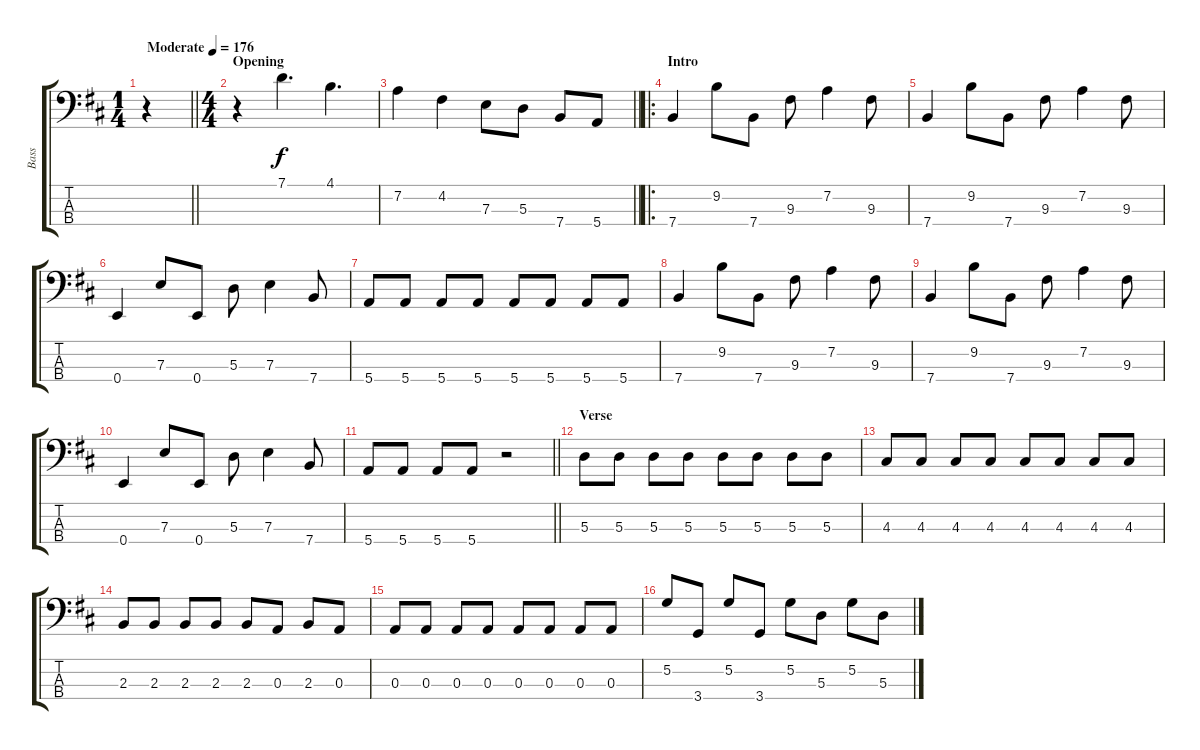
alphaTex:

\track ("Bass" "Bass") {instrument electricbassfinger}
\staff {score tabs}
\tuning (G2 D2 A1 E1) {hide}
\ts (1 4)
\tempo (176 "Moderate")
\clef f4
\barLineRight lightlight
\ks d
r.4{dy f instrument electricbassfinger} |
\ts (4 4)
\section ("" "Opening")
r.4 7.1.4{d} 4.1.4{d} |
\barLineRight lightlight
7.2.4 4.2.4 7.3.8 5.3.8 7.4.8 5.4.8 |
\ro
\section ("" "Intro")
7.4.4 9.2.8 7.4.8 9.3.8 7.2.4 9.3.8 |
7.4.4 9.2.8 7.4.8 9.3.8 7.2.4 9.3.8 |
0.4.4 7.3.8 0.4.8 5.3.8 7.3.4 7.4.8 |
5.4.8 5.4.8 5.4.8 5.4.8 5.4.8 5.4.8 5.4.8 5.4.8 |
7.4.4 9.2.8 7.4.8 9.3.8 7.2.4 9.3.8 |
7.4.4 9.2.8 7.4.8 9.3.8 7.2.4 9.3.8 |
0.4.4 7.3.8 0.4.8 5.3.8 7.3.4 7.4.8 |
\barLineRight lightlight
5.4.8 5.4.8 5.4.8 5.4.8 r.2 |
\section ("" "Verse")
5.3.8 5.3.8 5.3.8 5.3.8 5.3.8 5.3.8 5.3.8 5.3.8 |
4.3.8 4.3.8 4.3.8 4.3.8 4.3.8 4.3.8 4.3.8 4.3.8 |
2.3.8 2.3.8 2.3.8 2.3.8 2.3.8 0.3.8 2.3.8 0.3.8 |
0.3.8 0.3.8 0.3.8 0.3.8 0.3.8 0.3.8 0.3.8 0.3.8 |
5.2.8 3.4.8 5.2.8 3.4.8 5.2.8 5.3.8 5.2.8 5.3.8
